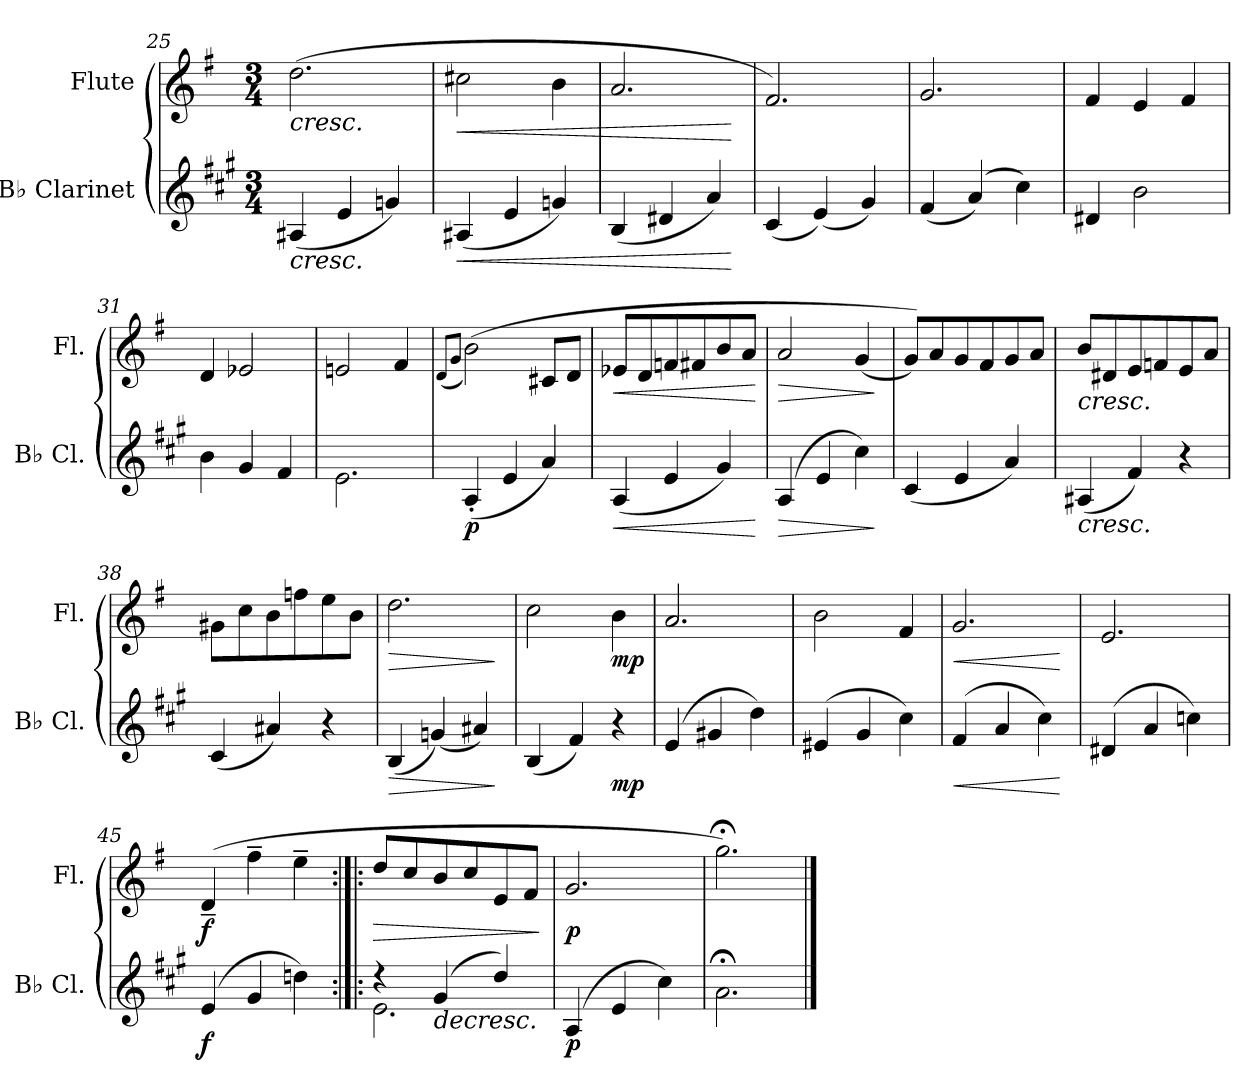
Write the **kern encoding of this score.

**kern	**dynam	**kern	**dynam
*part2	*part2	*part1	*part1
*staff2	*staff2	*staff1	*staff1
*I"B♭ Clarinet	*	*I"Flute	*
*I'B♭ Cl.	*	*I'Fl.	*
*clefG2	*	*clefG2	*
*ITrd1c2	*	*	*
*k[f#]	*	*k[f#]	*
*M3/4	*	*M3/4	*
=25	=25	=25	=25
!	!	!LO:TX:b:i:t=cresc.	!
!LO:TX:b:i:t=cresc.	!	!	!
(<4G#X/	.	(>2.dd\	.
4d/	.	.	.
4fn/)	.	.	.
=26	=26	=26	=26
!	!LO:HP:b	!	!LO:HP:b
(<4G#X/	<	2cc#X\	<
4d/	.	.	.
4fn/)	.	4b\	.
=27	=27	=27	=27
(<4A/	.	2.a/	.
4c#X/	.	.	.
4g/)	.	.	.
.	[	.	[
=28	=28	=28	=28
(<4B/	.	2.f#/)	.
(<4d/)	.	.	.
4f#/)	.	.	.
=29	=29	=29	=29
(<4e/	.	2.g/	.
(>4g/)	.	.	.
4b\)	.	.	.
!!LO:LB:g=z
=30	=30	=30	=30
4c#X/	.	4f#/	.
2a\	.	4e/	.
.	.	4f#/	.
=31	=31	=31	=31
4a\	.	4d/	.
*	*	*MM80	*
!	!LO:DY:b	!	!
!	!LO:DY:n=1:b	!	!LO:DY:b
!	!	!	!LO:DY:n=1:b
4f#/	other-dynamics other-dynamics	2e-X/	other-dynamics other-dynamics
4e/	.	.	.
=32	=32	=32	=32
2.d\	.	2en/	.
.	.	4f#/	.
=33	=33	=33	=33
*	*	*MM95	*
.	.	(<8qd/L	.
.	.	8qg/J	.
!	!LO:DY:b	!	!LO:DY:b
!	!	!	!LO:DY:n=1:b
(<4G'/	p	(>2b\)	p other-dynamics
4d/	.	.	.
*	*	*MM110	*
!	!LO:DY:b	!	!LO:DY:n=2:b
4g/)	other-dynamics	8c#X/L	other-dynamics
.	.	8d/J	.
=34	=34	=34	=34
!	!LO:HP:b	!	!LO:HP:b
(<4G/	<	8e-X/L	<
.	.	8d/	.
4d/	.	8fn/	.
.	.	8f#X/	.
4f#i/)	.	8b/	.
.	.	8a/J	.
.	[	.	[
=35	=35	=35	=35
!	!LO:HP:b	!	!LO:HP:b
(>4G/	>	2a/	>
4d/	.	.	.
4b\)	.	(<4g/	.
.	]	.	]
=36	=36	=36	=36
(<4B/	.	8g/L))	.
.	.	8a/	.
4d/	.	8g/	.
.	.	8f#/	.
4g/)	.	8g/	.
.	.	8a/J	.
=37	=37	=37	=37
!	!	!LO:TX:b:i:t=cresc.	!
!LO:TX:b:i:t=cresc.	!	!	!
(<4G#X/	.	8b/L	.
.	.	8d#X/	.
4e/)	.	8e/	.
.	.	8fn/	.
4r	.	8e/	.
.	.	8a/J	.
!!LO:LB:g=z
=38	=38	=38	=38
(<4B/	.	8g#X\L	.
.	.	8cc\	.
4g#X/)	.	8b\	.
.	.	8ffn\	.
4r	.	8ee\	.
.	.	8b\J	.
=39	=39	=39	=39
!	!LO:HP:b	!	!LO:HP:b
(<4A/	>	2.dd\	>
(<4fn/)	.	.	.
4g#X/)	.	.	.
.	]	.	]
=40	=40	=40	=40
(<4A/	.	2cc\	.
4e/)	.	.	.
!	!LO:DY:b	!	!LO:DY:b
4r	mp	4b\	mp
=41	=41	=41	=41
(>4d/	.	2.a/	.
4f#X/	.	.	.
4cc\)	.	.	.
=42	=42	=42	=42
(>4d#X/	.	2b\	.
4f#/	.	.	.
4b\)	.	4f#/	.
=43	=43	=43	=43
!	!LO:HP:b	!	!LO:HP:b
(>4e/	<	2.g/	<
4g/	.	.	.
4b\)	.	.	.
.	[	.	[
=44	=44	=44	=44
(>4c#X/	.	2.e/	.
4g/	.	.	.
4b-X\)	.	.	.
=45	=45	=45	=45
!	!LO:DY:b	!	!LO:DY:b
(>4d/	f	(>4d~/	f
4f#/	.	4ff#~\	.
4ccn\)	.	4ee~\	.
=46:|!|:	=46:|!|:	=46:|!|:	=46:|!|:
*	*	*MM85	*
*^	*	*	*
!	!	!LO:DY:b	!	!LO:HP:b
!	!	!	!	!LO:DY:n=1:b
4r	2.d\	other-dynamics	8dd/L	> other-dynamics
.	.	.	8cc/	.
!	!	!LO:HP:b	!	!
(>4f#/	.	>	8b/	.
.	.	.	8cc/	.
4cc/)	.	.	8e/	.
.	.	.	8f#/J	.
*v	*v	*	*	*
.	.	.	]
!!LO:PB:g=z
=47	=47	=47	=47
!	!LO:DY:b	!	!LO:DY:b
(>4G/	p	2.g/	p
4d/	]	.	.
4b\)	.	.	.
=48	=48	=48	=48
2.g;<\	.	2.gg;<\)	.
==	==	==	==
*-	*-	*-	*-
